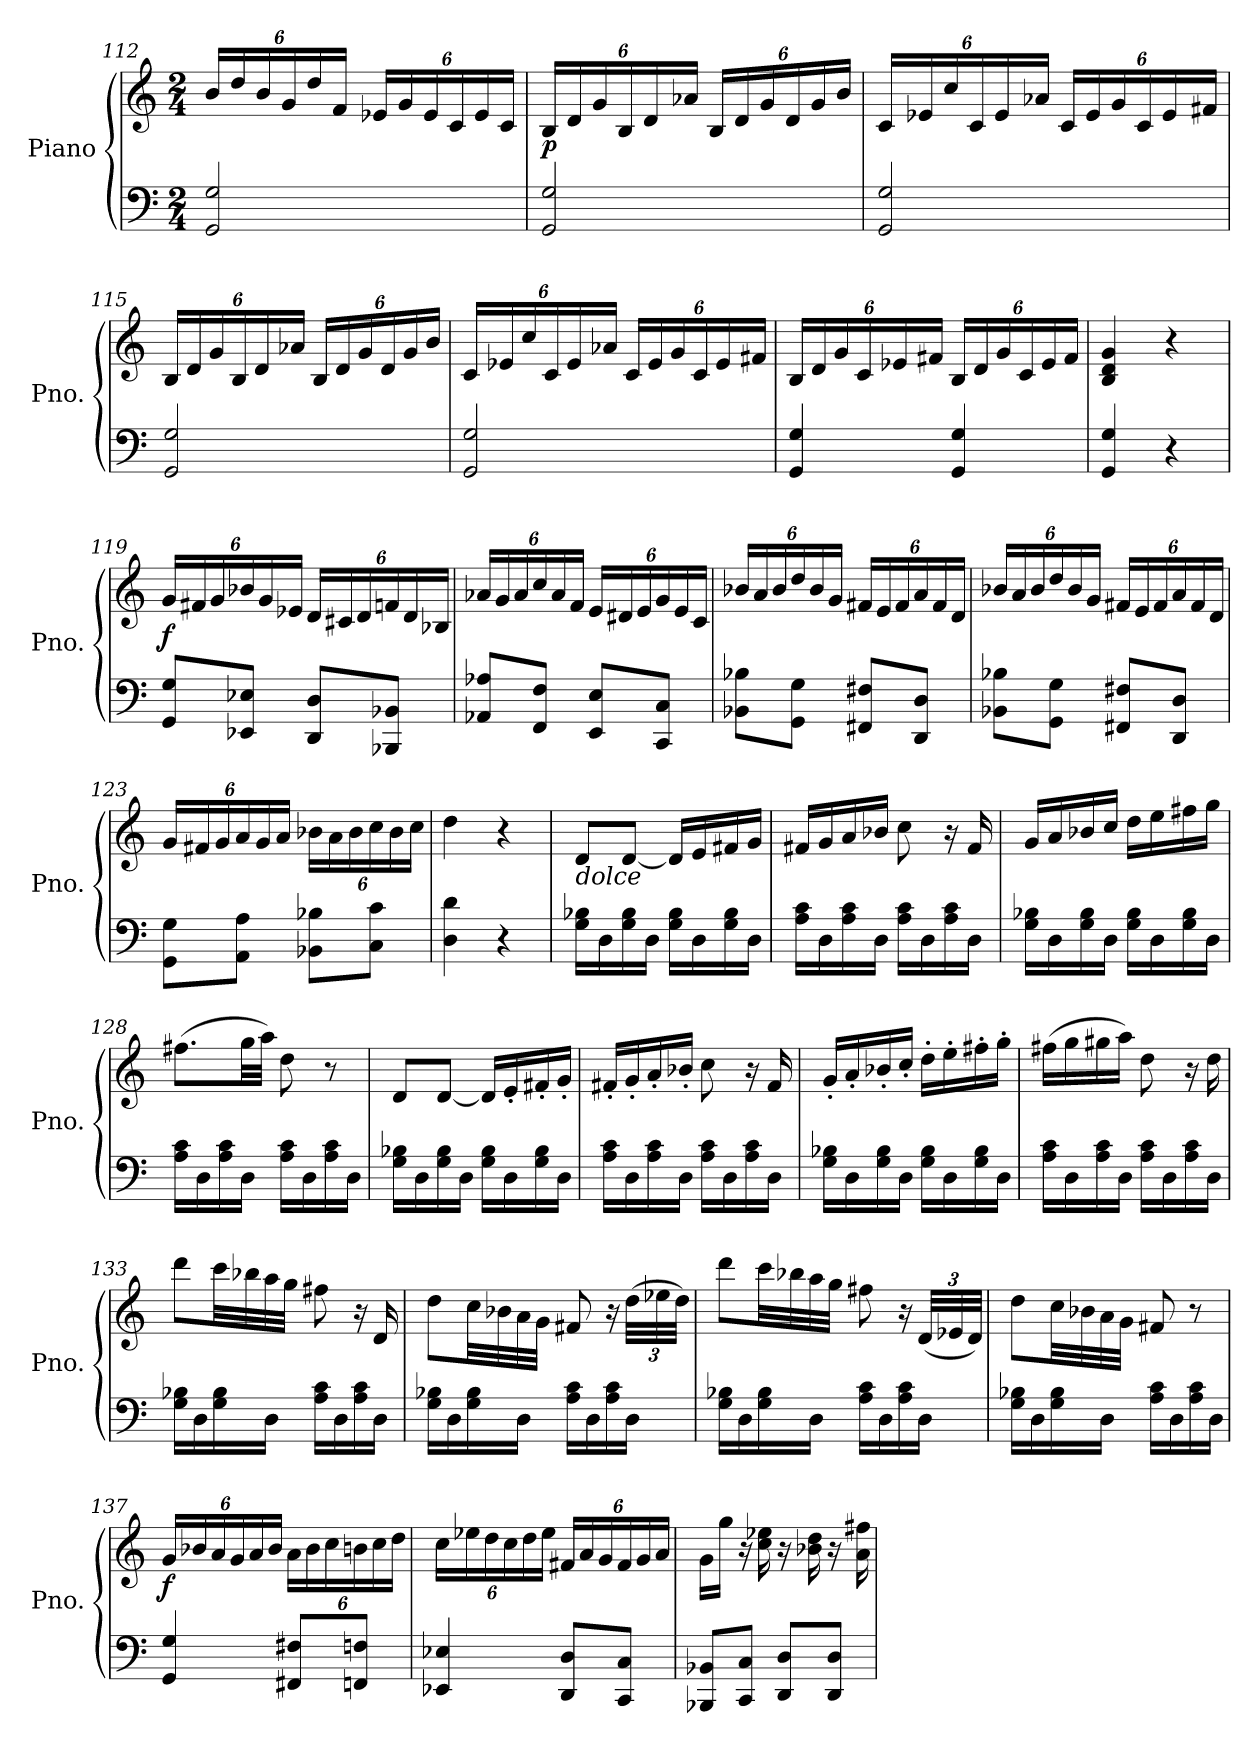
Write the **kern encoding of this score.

**kern	**kern	**dynam
*part1	*part1	*part1
*staff2	*staff1	*staff1/2
*I"Piano	*	*
*I'Pno.	*	*
*clefF4	*clefG2	*
*k[]	*k[]	*
*M2/4	*M2/4	*
*	*Xbrackettup	*
=112	=112	=112
2GG/ 2G/	24b/LL	.
.	24dd/	.
.	24b/	.
.	24g/	.
.	24dd/	.
.	24f/JJ	.
.	24e-X/LL	.
.	24g/	.
.	24e-/	.
.	24c/	.
.	24e-/	.
.	24c/JJ	.
!!LO:LB:g=z
=113	=113	=113
!	!	!LO:DY:b
2GG/ 2G/	24B/LL	p
.	24d/	.
.	24g/	.
.	24B/	.
.	24d/	.
.	24a-X/JJ	.
.	24B/LL	.
.	24d/	.
.	24g/	.
.	24d/	.
.	24g/	.
.	24b/JJ	.
=114	=114	=114
2GG/ 2G/	24c/LL	.
.	24e-X/	.
.	24cc/	.
.	24c/	.
.	24e-/	.
.	24a-X/JJ	.
.	24c/LL	.
.	24e-/	.
.	24g/	.
.	24c/	.
.	24e-/	.
.	24f#X/JJ	.
=115	=115	=115
2GG/ 2G/	24B/LL	.
.	24d/	.
.	24g/	.
.	24B/	.
.	24d/	.
.	24a-X/JJ	.
.	24B/LL	.
.	24d/	.
.	24g/	.
.	24d/	.
.	24g/	.
.	24b/JJ	.
!!LO:LB:g=z
=116	=116	=116
2GG/ 2G/	24c/LL	.
.	24e-X/	.
.	24cc/	.
.	24c/	.
.	24e-/	.
.	24a-X/JJ	.
.	24c/LL	.
.	24e-/	.
.	24g/	.
.	24c/	.
.	24e-/	.
.	24f#X/JJ	.
=117	=117	=117
4GG/ 4G/	24B/LL	.
.	24d/	.
.	24g/	.
.	24c/	.
.	24e-X/	.
.	24f#X/JJ	.
4GG/ 4G/	24B/LL	.
.	24d/	.
.	24g/	.
.	24c/	.
.	24e-/	.
.	24f#/JJ	.
=118	=118	=118
4GG/ 4G/	4B/ 4d/ 4g/	.
4r	4r	.
!!LO:PB:g=z
=119	=119	=119
!	!	!LO:DY:b
8GG/ 8G/L	24g/LL	f
.	24f#X/	.
.	24g/	.
8EE-X/ 8E-X/J	24b-X/	.
.	24g/	.
.	24e-X/JJ	.
8DD/ 8D/L	24d/LL	.
.	24c#X/	.
.	24d/	.
8BBB-X/ 8BB-X/J	24fn/	.
.	24d/	.
.	24B-X/JJ	.
=120	=120	=120
8AA-X/ 8A-X/L	24a-X/LL	.
.	24g/	.
.	24a-/	.
8FF/ 8F/J	24cc/	.
.	24a-/	.
.	24f/JJ	.
8EE/ 8E/L	24e/LL	.
.	24d#X/	.
.	24e/	.
8CC/ 8C/J	24g/	.
.	24e/	.
.	24c/JJ	.
=121	=121	=121
8BB-X\ 8B-X\L	24b-X/LL	.
.	24a/	.
.	24b-/	.
8GG\ 8G\J	24dd/	.
.	24b-/	.
.	24g/JJ	.
8FF#X/ 8F#X/L	24f#X/LL	.
.	24e/	.
.	24f#/	.
8DD/ 8D/J	24a/	.
.	24f#/	.
.	24d/JJ	.
!!LO:LB:g=z
=122	=122	=122
8BB-X\ 8B-X\L	24b-X/LL	.
.	24a/	.
.	24b-/	.
8GG\ 8G\J	24dd/	.
.	24b-/	.
.	24g/JJ	.
8FF#X/ 8F#X/L	24f#X/LL	.
.	24e/	.
.	24f#/	.
8DD/ 8D/J	24a/	.
.	24f#/	.
.	24d/JJ	.
!!LO:LB:g=z
=123	=123	=123
8GG\ 8G\L	24g/LL	.
.	24f#X/	.
.	24g/	.
8AA\ 8A\J	24a/	.
.	24g/	.
.	24a/JJ	.
8BB-X\ 8B-X\L	24b-X\LL	.
.	24a\	.
.	24b-\	.
8C\ 8c\J	24cc\	.
.	24b-\	.
.	24cc\JJ	.
=124	=124	=124
4D\ 4d\	4dd\	.
4r	4r	.
=125	=125	=125
!	!LO:TX:b:i:t=dolce	!
16G\ 16B-X\LL	8d/L	.
16D\	.	.
16G\ 16B-\	[8d/J	.
16D\JJ	.	.
16G\ 16B-\LL	16d/LL]	.
16D\	16e/	.
16G\ 16B-\	16f#X/	.
16D\JJ	16g/JJ	.
=126	=126	=126
16A\ 16c\LL	16f#X/LL	.
16D\	16g/	.
16A\ 16c\	16a/	.
16D\JJ	16b-X/JJ	.
16A\ 16c\LL	8cc\	.
16D\	.	.
16A\ 16c\	16r	.
16D\JJ	16f#/	.
=127	=127	=127
16G\ 16B-X\LL	16g/LL	.
16D\	16a/	.
16G\ 16B-\	16b-X/	.
16D\JJ	16cc/JJ	.
16G\ 16B-\LL	16dd\LL	.
16D\	16ee\	.
16G\ 16B-\	16ff#X\	.
16D\JJ	16gg\JJ	.
!!LO:LB:g=z
=128	=128	=128
16A\ 16c\LL	(8.ff#X\L	.
16D\	.	.
16A\ 16c\	.	.
16D\JJ	32gg\LL	.
.	32aa\JJJ)	.
16A\ 16c\LL	8dd\	.
16D\	.	.
16A\ 16c\	8r	.
16D\JJ	.	.
!!LO:LB:g=z
=129	=129	=129
16G\ 16B-X\LL	8d/L	.
16D\	.	.
16G\ 16B-\	[8d/J	.
16D\JJ	.	.
16G\ 16B-\LL	16d/LL]	.
16D\	16e'/	.
16G\ 16B-\	16f#X'/	.
16D\JJ	16g'/JJ	.
=130	=130	=130
16A\ 16c\LL	16f#X'/LL	.
16D\	16g'/	.
16A\ 16c\	16a'/	.
16D\JJ	16b-X'/JJ	.
16A\ 16c\LL	8cc\	.
16D\	.	.
16A\ 16c\	16r	.
16D\JJ	16f#/	.
=131	=131	=131
16G\ 16B-X\LL	16g'/LL	.
16D\	16a'/	.
16G\ 16B-\	16b-X'/	.
16D\JJ	16cc'/JJ	.
16G\ 16B-\LL	16dd'\LL	.
16D\	16ee'\	.
16G\ 16B-\	16ff#X'\	.
16D\JJ	16gg'\JJ	.
=132	=132	=132
16A\ 16c\LL	(16ff#X\LL	.
16D\	16gg\	.
16A\ 16c\	16gg#X\	.
16D\JJ	16aa\JJ)	.
16A\ 16c\LL	8dd\	.
16D\	.	.
16A\ 16c\	16r	.
16D\JJ	16dd\	.
!!LO:LB:g=z
=133	=133	=133
16G\ 16B-X\LL	8ddd\L	.
16D\	.	.
16G\ 16B-\	32ccc\LL	.
.	32bb-X\	.
16D\JJ	32aa\	.
.	32gg\JJJ	.
16A\ 16c\LL	8ff#X\	.
16D\	.	.
16A\ 16c\	16r	.
16D\JJ	16d/	.
!!LO:PB:g=z
=134	=134	=134
16G\ 16B-X\LL	8dd\L	.
16D\	.	.
16G\ 16B-\	32cc\LL	.
.	32b-X\	.
16D\JJ	32a\	.
.	32g\JJJ	.
16A\ 16c\LL	8f#X/	.
16D\	.	.
16A\ 16c\	16r	.
16D\JJ	(48dd\LLL	.
.	48ee-X\	.
.	48dd\JJJ)	.
=135	=135	=135
16G\ 16B-X\LL	8ddd\L	.
16D\	.	.
16G\ 16B-\	32ccc\LL	.
.	32bb-X\	.
16D\JJ	32aa\	.
.	32gg\JJJ	.
16A\ 16c\LL	8ff#X\	.
16D\	.	.
16A\ 16c\	16r	.
16D\JJ	(48d/LLL	.
.	48e-X/	.
.	48d/JJJ)	.
=136	=136	=136
16G\ 16B-X\LL	8dd\L	.
16D\	.	.
16G\ 16B-\	32cc\LL	.
.	32b-X\	.
16D\JJ	32a\	.
.	32g\JJJ	.
16A\ 16c\LL	8f#X/	.
16D\	.	.
16A\ 16c\	8r	.
16D\JJ	.	.
!!LO:LB:g=z
=137	=137	=137
!	!	!LO:DY:b
4GG/ 4G/	24g/LL	f
.	24b-X/	.
.	24a/	.
.	24g/	.
.	24a/	.
.	24b-/JJ	.
8FF#X/ 8F#X/L	24a\LL	.
.	24b-\	.
.	24cc\	.
8FFn/ 8Fn/J	24bn\	.
.	24cc\	.
.	24dd\JJ	.
!!LO:LB:g=z
=138	=138	=138
4EE-X/ 4E-X/	24cc\LL	.
.	24ee-X\	.
.	24dd\	.
.	24cc\	.
.	24dd\	.
.	24ee-\JJ	.
8DD/ 8D/L	24f#X/LL	.
.	24a/	.
.	24g/	.
8CC/ 8C/J	24f#/	.
.	24g/	.
.	24a/JJ	.
=139	=139	=139
8BBB-X/ 8BB-X/L	16g\LL	.
.	16gg\JJ	.
8CC/ 8C/J	16r	.
.	16cc\ 16ee-X\	.
8DD/ 8D/L	16r	.
.	16b-X\ 16dd\	.
8DD/ 8D/J	16r	.
.	16a\ 16ff#X\	.
=	=	=
*-	*-	*-
